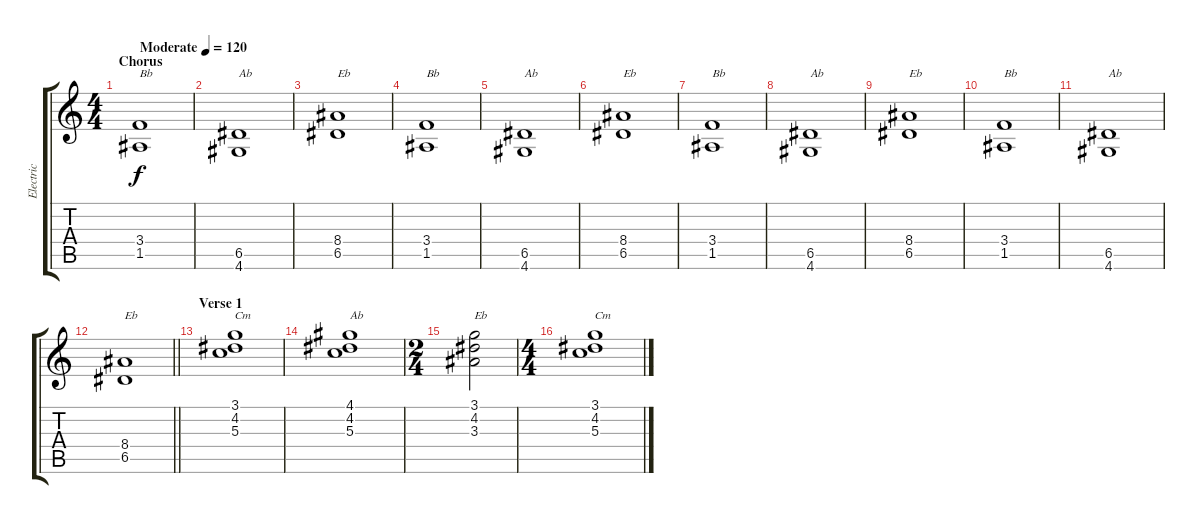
\track ("Electric" "Electric") {instrument overdrivenguitar}
\staff {score tabs}
\tuning (E4 B3 G3 D3 A2 E2) {hide}
\ts (4 4)
\section ("" "Chorus")
\tempo (120 "Moderate")
\clef g2
\ks c
(3.4 1.5).1{txt "Bb" dy f instrument overdrivenguitar} |
(6.5 4.6).1{txt "Ab"} |
(8.4 6.5).1{txt "Eb"} |
(3.4 1.5).1{txt "Bb"} |
(6.5 4.6).1{txt "Ab"} |
(8.4 6.5).1{txt "Eb"} |
(3.4 1.5).1{txt "Bb"} |
(6.5 4.6).1{txt "Ab"} |
(8.4 6.5).1{txt "Eb"} |
(3.4 1.5).1{txt "Bb"} |
(6.5 4.6).1{txt "Ab"} |
\barLineRight lightlight
(8.4 6.5).1{txt "Eb"} |
\section ("" "Verse 1")
(3.1 4.2 5.3).1{txt "Cm" volume 3} |
(4.1 4.2 5.3).1{txt "Ab"} |
\ts (2 4)
(3.1 4.2 3.3).2{txt "Eb"} |
\ts (4 4)
(3.1 4.2 5.3).1{txt "Cm"}
